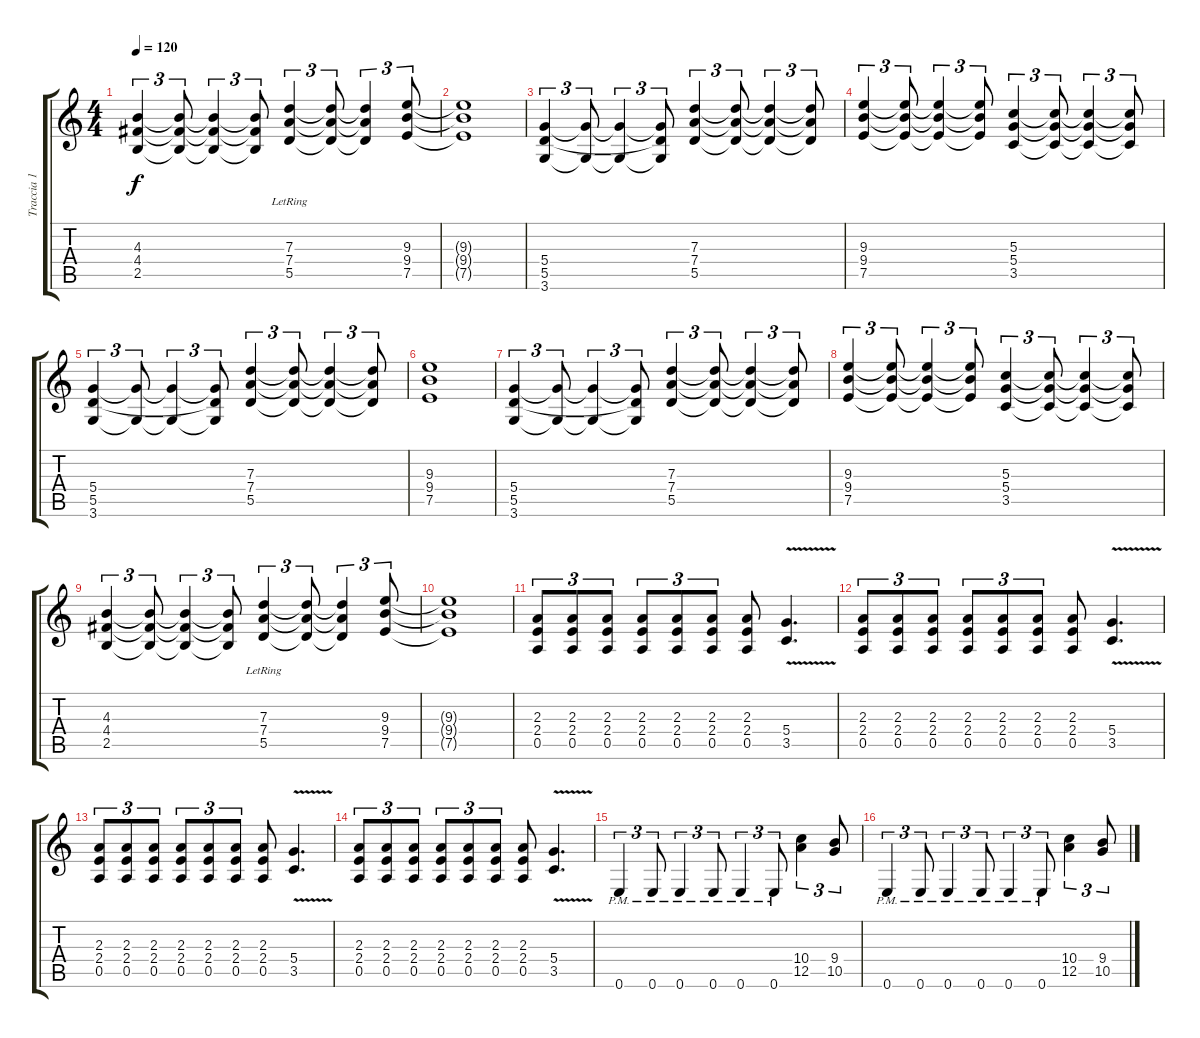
\track ("Traccia 1" "Traccia 1") {instrument distortionguitar}
\staff {score tabs}
\tuning (E4 B3 G3 D3 A2 E2) {hide}
\ts (4 4)
\tempo 120
\clef g2
\ks c
(4.3 4.4 2.5).4{tu (3 2) dy f} (4.3{t} 4.4{t} 2.5{t}).8{tu (3 2)} (4.3{t} 4.4{t} 2.5{t}).4{tu (3 2)} (4.3{t} 4.4{t} 2.5{t}).8{tu (3 2)} (7.3 7.4 5.5{lr}).4{tu (3 2)} (7.3{t} 7.4{t} 5.5{t}).8{tu (3 2)} (7.3{t} 7.4{t} 5.5{t}).4{tu (3 2)} (9.3 9.4 7.5).8{tu (3 2)} |
(9.3{t} 9.4{t} 7.5{t}).1 |
(5.4 5.5 3.6).4{tu (3 2)} (5.4{t} 3.6{t}).8{tu (3 2)} (5.4{t} 3.6{t}).4{tu (3 2)} (5.4{t} 5.5{t} 3.6{t}).8{tu (3 2)} (7.3 7.4 5.5).4{tu (3 2)} (7.3{t} 7.4{t} 5.5{t}).8{tu (3 2)} (7.3{t} 7.4{t} 5.5{t}).4{tu (3 2)} (7.3{t} 7.4{t} 5.5{t}).8{tu (3 2)} |
(9.3 9.4 7.5).4{tu (3 2)} (9.3{t} 9.4{t} 7.5{t}).8{tu (3 2)} (9.3{t} 9.4{t} 7.5{t}).4{tu (3 2)} (9.3{t} 9.4{t} 7.5{t}).8{tu (3 2)} (5.3 5.4 3.5).4{tu (3 2)} (5.3{t} 5.4{t} 3.5{t}).8{tu (3 2)} (5.3{t} 5.4{t} 3.5{t}).4{tu (3 2)} (5.3{t} 5.4{t} 3.5{t}).8{tu (3 2)} |
(5.4 5.5 3.6).4{tu (3 2)} (5.4{t} 3.6{t}).8{tu (3 2)} (5.4{t} 3.6{t}).4{tu (3 2)} (5.4{t} 5.5{t} 3.6{t}).8{tu (3 2)} (7.3 7.4 5.5).4{tu (3 2)} (7.3{t} 7.4{t} 5.5{t}).8{tu (3 2)} (7.3{t} 7.4{t} 5.5{t}).4{tu (3 2)} (7.3{t} 7.4{t} 5.5{t}).8{tu (3 2)} |
(9.3 9.4 7.5).1 |
(5.4 5.5 3.6).4{tu (3 2)} (5.4{t} 3.6{t}).8{tu (3 2)} (5.4{t} 3.6{t}).4{tu (3 2)} (5.4{t} 5.5{t} 3.6{t}).8{tu (3 2)} (7.3 7.4 5.5).4{tu (3 2)} (7.3{t} 7.4{t} 5.5{t}).8{tu (3 2)} (7.3{t} 7.4{t} 5.5{t}).4{tu (3 2)} (7.3{t} 7.4{t} 5.5{t}).8{tu (3 2)} |
(9.3 9.4 7.5).4{tu (3 2)} (9.3{t} 9.4{t} 7.5{t}).8{tu (3 2)} (9.3{t} 9.4{t} 7.5{t}).4{tu (3 2)} (9.3{t} 9.4{t} 7.5{t}).8{tu (3 2)} (5.3 5.4 3.5).4{tu (3 2)} (5.3{t} 5.4{t} 3.5{t}).8{tu (3 2)} (5.3{t} 5.4{t} 3.5{t}).4{tu (3 2)} (5.3{t} 5.4{t} 3.5{t}).8{tu (3 2)} |
(4.3 4.4 2.5).4{tu (3 2)} (4.3{t} 4.4{t} 2.5{t}).8{tu (3 2)} (4.3{t} 4.4{t} 2.5{t}).4{tu (3 2)} (4.3{t} 4.4{t} 2.5{t}).8{tu (3 2)} (7.3 7.4 5.5{lr}).4{tu (3 2)} (7.3{t} 7.4{t} 5.5{t}).8{tu (3 2)} (7.3{t} 7.4{t} 5.5{t}).4{tu (3 2)} (9.3 9.4 7.5).8{tu (3 2)} |
(9.3{t} 9.4{t} 7.5{t}).1 |
(2.3 2.4 0.5).8{tu (3 2)} (2.3 2.4 0.5).8{tu (3 2)} (2.3 2.4 0.5).8{tu (3 2)} (2.3 2.4 0.5).8{tu (3 2)} (2.3 2.4 0.5).8{tu (3 2)} (2.3 2.4 0.5).8{tu (3 2)} (2.3 2.4 0.5).8 (5.4 3.5{v}).4{d} |
(2.3 2.4 0.5).8{tu (3 2)} (2.3 2.4 0.5).8{tu (3 2)} (2.3 2.4 0.5).8{tu (3 2)} (2.3 2.4 0.5).8{tu (3 2)} (2.3 2.4 0.5).8{tu (3 2)} (2.3 2.4 0.5).8{tu (3 2)} (2.3 2.4 0.5).8 (5.4 3.5{v}).4{d} |
(2.3 2.4 0.5).8{tu (3 2)} (2.3 2.4 0.5).8{tu (3 2)} (2.3 2.4 0.5).8{tu (3 2)} (2.3 2.4 0.5).8{tu (3 2)} (2.3 2.4 0.5).8{tu (3 2)} (2.3 2.4 0.5).8{tu (3 2)} (2.3 2.4 0.5).8 (5.4 3.5{v}).4{d} |
(2.3 2.4 0.5).8{tu (3 2)} (2.3 2.4 0.5).8{tu (3 2)} (2.3 2.4 0.5).8{tu (3 2)} (2.3 2.4 0.5).8{tu (3 2)} (2.3 2.4 0.5).8{tu (3 2)} (2.3 2.4 0.5).8{tu (3 2)} (2.3 2.4 0.5).8 (5.4 3.5{v}).4{d} |
0.6{pm}.4{tu (3 2) volume 10} 0.6{pm}.8{tu (3 2)} 0.6{pm}.4{tu (3 2)} 0.6{pm}.8{tu (3 2)} 0.6{pm}.4{tu (3 2)} 0.6{pm}.8{tu (3 2)} (10.4 12.5).4{tu (3 2)} (9.4 10.5).8{tu (3 2)} |
0.6{pm}.4{tu (3 2)} 0.6{pm}.8{tu (3 2)} 0.6{pm}.4{tu (3 2)} 0.6{pm}.8{tu (3 2)} 0.6{pm}.4{tu (3 2)} 0.6{pm}.8{tu (3 2)} (10.4 12.5).4{tu (3 2)} (9.4 10.5).8{tu (3 2)}
